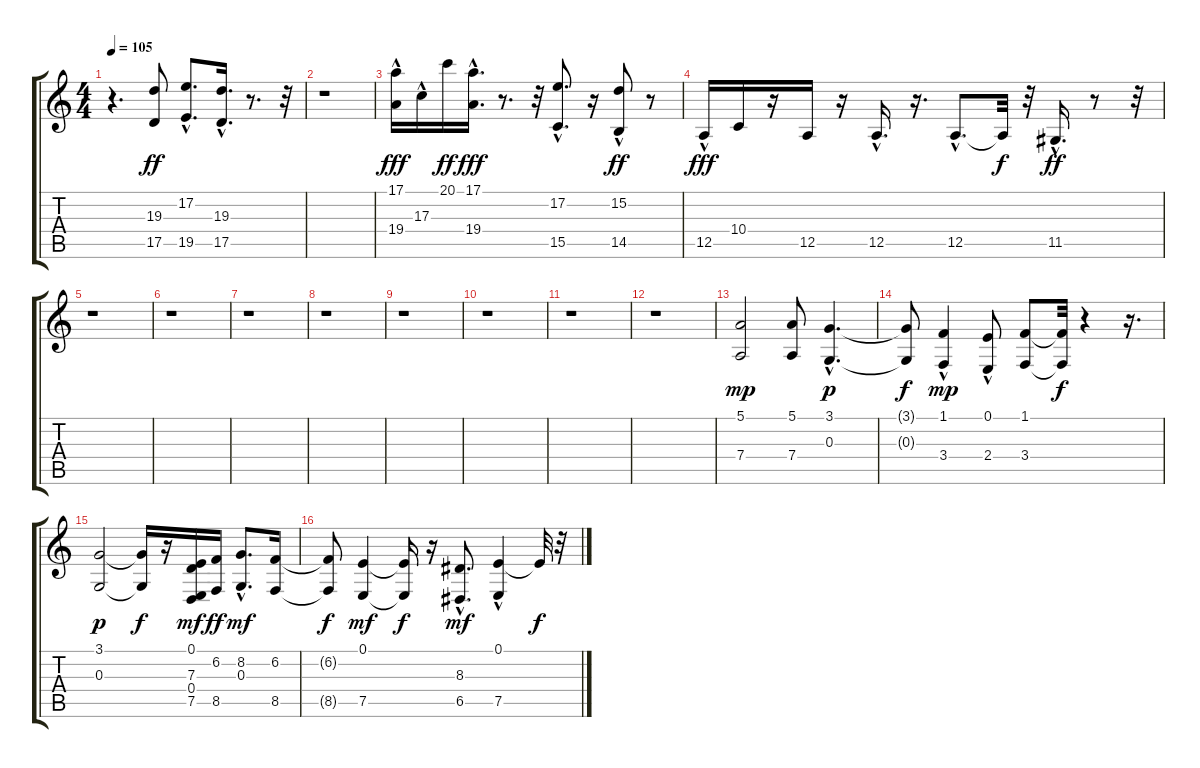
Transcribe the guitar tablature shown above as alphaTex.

\track "" {instrument stringensemble1}
\staff {score tabs}
\tuning (E4 B3 G3 D3 A2 E2) {hide}
\ts (4 4)
\tempo 105
\clef g2
\ks c
r.4{d dy fff} (19.3 17.5).8{dy ff} (17.2{hac} 19.5{hac}).8{d} (19.3{hac} 17.5{hac}).16{d} r.8{d} r.32 |
r.1 |
(17.1{hac} 19.4).16{dy fff} 17.3{hac}.16 20.1.16{dy ff} (17.1{hac} 19.4).16{d dy fff} r.8{d} r.32 (17.2{hac} 15.5{hac}).8{d} r.16 (15.2 14.5{hac}).8{dy ff} r.8 |
12.5{hac}.16{dy fff} 10.4.16 r.16 12.5.16 r.16 12.5{hac}.16{d} r.16{d} 12.5{hac}.8{d} 12.5{t}.32{dy f} r.32 11.5{hac}.16{d dy ff} r.8 r.32 |
r.1 |
r.1 |
r.1 |
r.1 |
r.1 |
r.1 |
r.1 |
r.1 |
(5.1 7.4).2{dy mp} (5.1 7.4).8 (3.1{hac} 0.3{hac}).4{d dy p} |
(3.1{t} 0.3{t}).8{dy f} (1.1 3.4{hac}).4{dy mp} (0.1 2.4{hac}).8 (1.1 3.4).8 (1.1{t} 3.4{t}).32{dy f} r.4 r.16{d} |
(3.1 0.3).2{dy p} (3.1{t} 0.3{t}).16{dy f} r.16 (0.1 7.3 0.4 7.5).16{dy mf} (6.2 8.5).16{dy ff} (8.2{hac} 0.3{hac}).8{d dy mf} (6.2 8.5).16 |
(6.2{t} 8.5{t}).8{dy f} (0.1 7.5).4{dy mf} (0.1{t} 7.5{t}).16{dy f} r.16 (8.3{hac} 6.5{hac}).8{d dy mf} (0.1 7.5{hac}).4 0.1{t}.32{dy f} r.32
